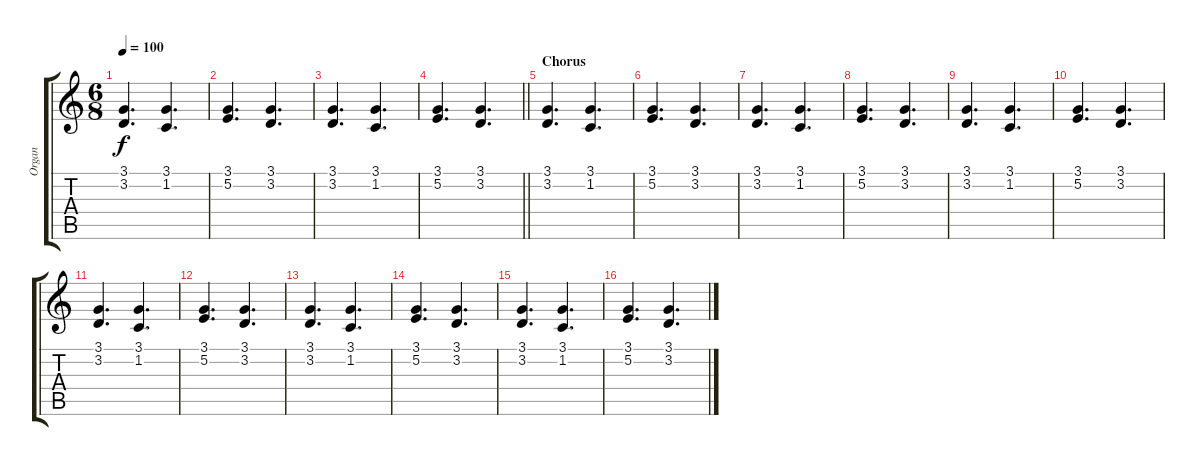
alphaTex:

\track ("Organ" "Organ") {instrument percussiveorgan}
\staff {score tabs}
\tuning (E4 B3 G3 D3 A2 E2) {hide}
\ts (6 8)
\tempo 100
\clef g2
\ks c
(3.1 3.2).4{d dy f} (3.1 1.2).4{d} |
(3.1 5.2).4{d} (3.1 3.2).4{d} |
(3.1 3.2).4{d} (3.1 1.2).4{d} |
\barLineRight lightlight
(3.1 5.2).4{d} (3.1 3.2).4{d} |
\section ("" "Chorus")
(3.1 3.2).4{d} (3.1 1.2).4{d} |
(3.1 5.2).4{d} (3.1 3.2).4{d} |
(3.1 3.2).4{d} (3.1 1.2).4{d} |
(3.1 5.2).4{d} (3.1 3.2).4{d} |
(3.1 3.2).4{d} (3.1 1.2).4{d} |
(3.1 5.2).4{d} (3.1 3.2).4{d} |
(3.1 3.2).4{d} (3.1 1.2).4{d} |
(3.1 5.2).4{d} (3.1 3.2).4{d} |
(3.1 3.2).4{d} (3.1 1.2).4{d} |
(3.1 5.2).4{d} (3.1 3.2).4{d} |
(3.1 3.2).4{d} (3.1 1.2).4{d} |
(3.1 5.2).4{d} (3.1 3.2).4{d}
